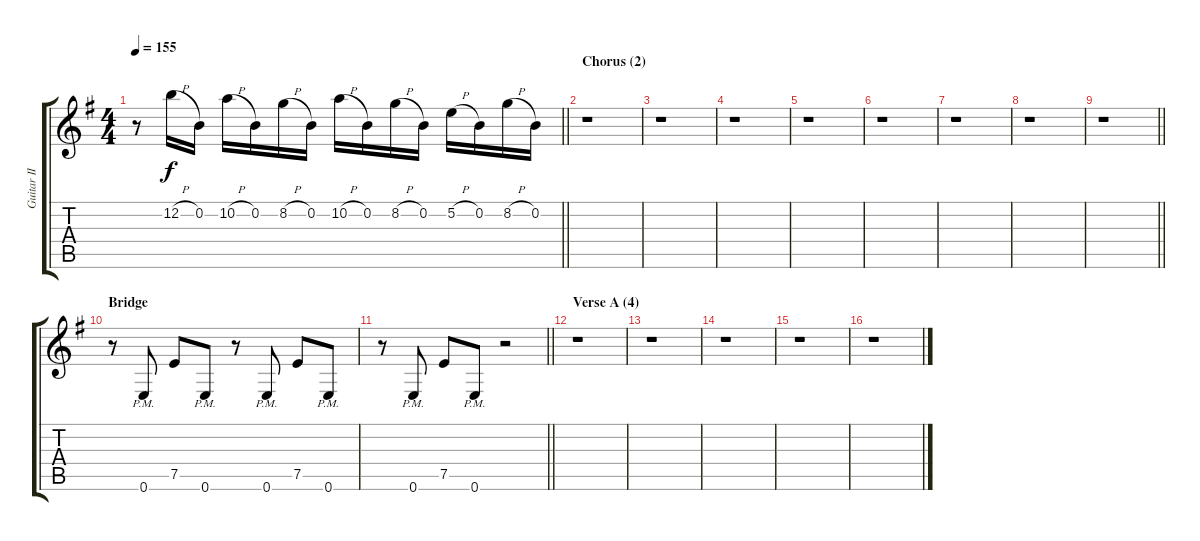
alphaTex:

\track ("Guitar II" "Guitar II") {instrument distortionguitar}
\staff {score tabs}
\tuning (E4 B3 G3 D3 A2 E2) {hide}
\ts (4 4)
\tempo 155
\clef g2
\barLineRight lightlight
\ks eminor
r.8{dy f} 12.2{h}.16 0.2.16 10.2{h}.16 0.2.16 8.2{h}.16 0.2.16 10.2{h}.16 0.2.16 8.2{h}.16 0.2.16 5.2{h}.16 0.2.16 8.2{h}.16 0.2.16 |
\section ("" "Chorus (2)")
r.1 |
r.1 |
r.1 |
r.1 |
r.1 |
r.1 |
r.1 |
\barLineRight lightlight
r.1 |
\section ("" "Bridge")
r.8 0.6{pm}.8 7.5.8 0.6{pm}.8 r.8 0.6{pm}.8 7.5.8 0.6{pm}.8 |
\barLineRight lightlight
r.8 0.6{pm}.8 7.5.8 0.6{pm}.8 r.2 |
\section ("" "Verse A (4)")
r.1 |
r.1 |
r.1 |
r.1 |
r.1
